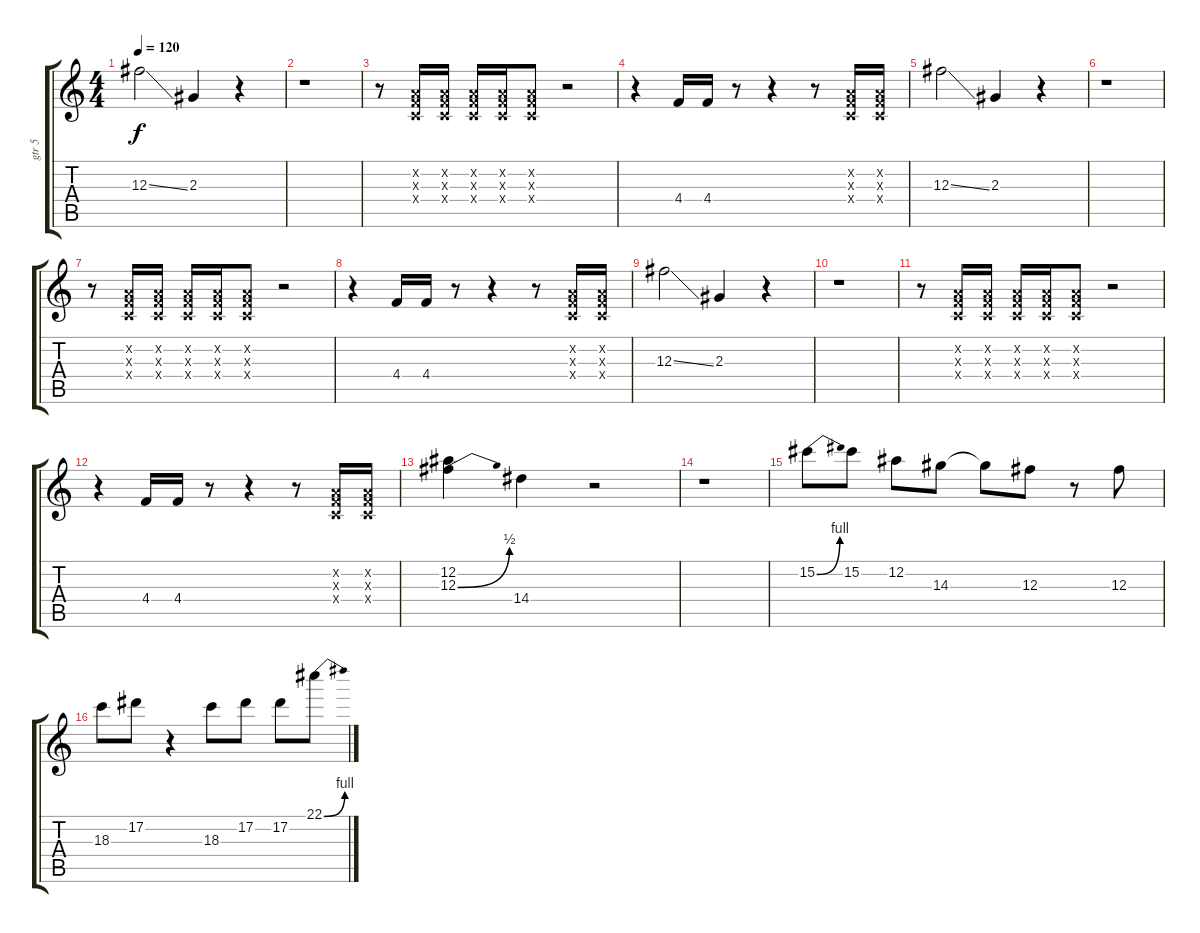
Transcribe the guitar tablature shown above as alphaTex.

\track ("gtr 5" "gtr 5") {instrument distortionguitar}
\staff {score tabs}
\tuning (Eb4 Bb3 Gb3 Db3 Ab2 Eb2) {hide}
\ts (4 4)
\tempo 120
\clef g2
\ks c
12.3{ss}.2{dy f} 2.3.4 r.4 |
r.1 |
r.8 (-1.2{x} -1.3{x} -1.4{x}).16 (-1.2{x} -1.3{x} -1.4{x}).16 (-1.2{x} -1.3{x} -1.4{x}).16 (-1.2{x} -1.3{x} -1.4{x}).16 (-1.2{x} -1.3{x} -1.4{x}).8 r.2 |
r.4 4.4.16 4.4.16 r.8 r.4 r.8 (-1.2{x} -1.3{x} -1.4{x}).16 (-1.2{x} -1.3{x} -1.4{x}).16 |
12.3{ss}.2 2.3.4 r.4 |
r.1 |
r.8 (-1.2{x} -1.3{x} -1.4{x}).16 (-1.2{x} -1.3{x} -1.4{x}).16 (-1.2{x} -1.3{x} -1.4{x}).16 (-1.2{x} -1.3{x} -1.4{x}).16 (-1.2{x} -1.3{x} -1.4{x}).8 r.2 |
r.4 4.4.16 4.4.16 r.8 r.4 r.8 (-1.2{x} -1.3{x} -1.4{x}).16 (-1.2{x} -1.3{x} -1.4{x}).16 |
12.3{ss}.2 2.3.4 r.4 |
r.1 |
r.8 (-1.2{x} -1.3{x} -1.4{x}).16 (-1.2{x} -1.3{x} -1.4{x}).16 (-1.2{x} -1.3{x} -1.4{x}).16 (-1.2{x} -1.3{x} -1.4{x}).16 (-1.2{x} -1.3{x} -1.4{x}).8 r.2 |
r.4 4.4.16 4.4.16 r.8 r.4 r.8 (-1.2{x} -1.3{x} -1.4{x}).16 (-1.2{x} -1.3{x} -1.4{x}).16 |
(12.2 12.3{be (bend 0 0 60 2)}).4 14.4.4 r.2 |
r.1 |
15.2{be (bend 0 0 60 4)}.8 15.2.8 12.2.8 14.3.8 14.3{t}.8 12.3.8 r.8 12.3.8 |
18.3.8 17.2.8 r.4 18.3.8 17.2.8 17.2.8 22.1{be (bend 0 0 60 4)}.8
